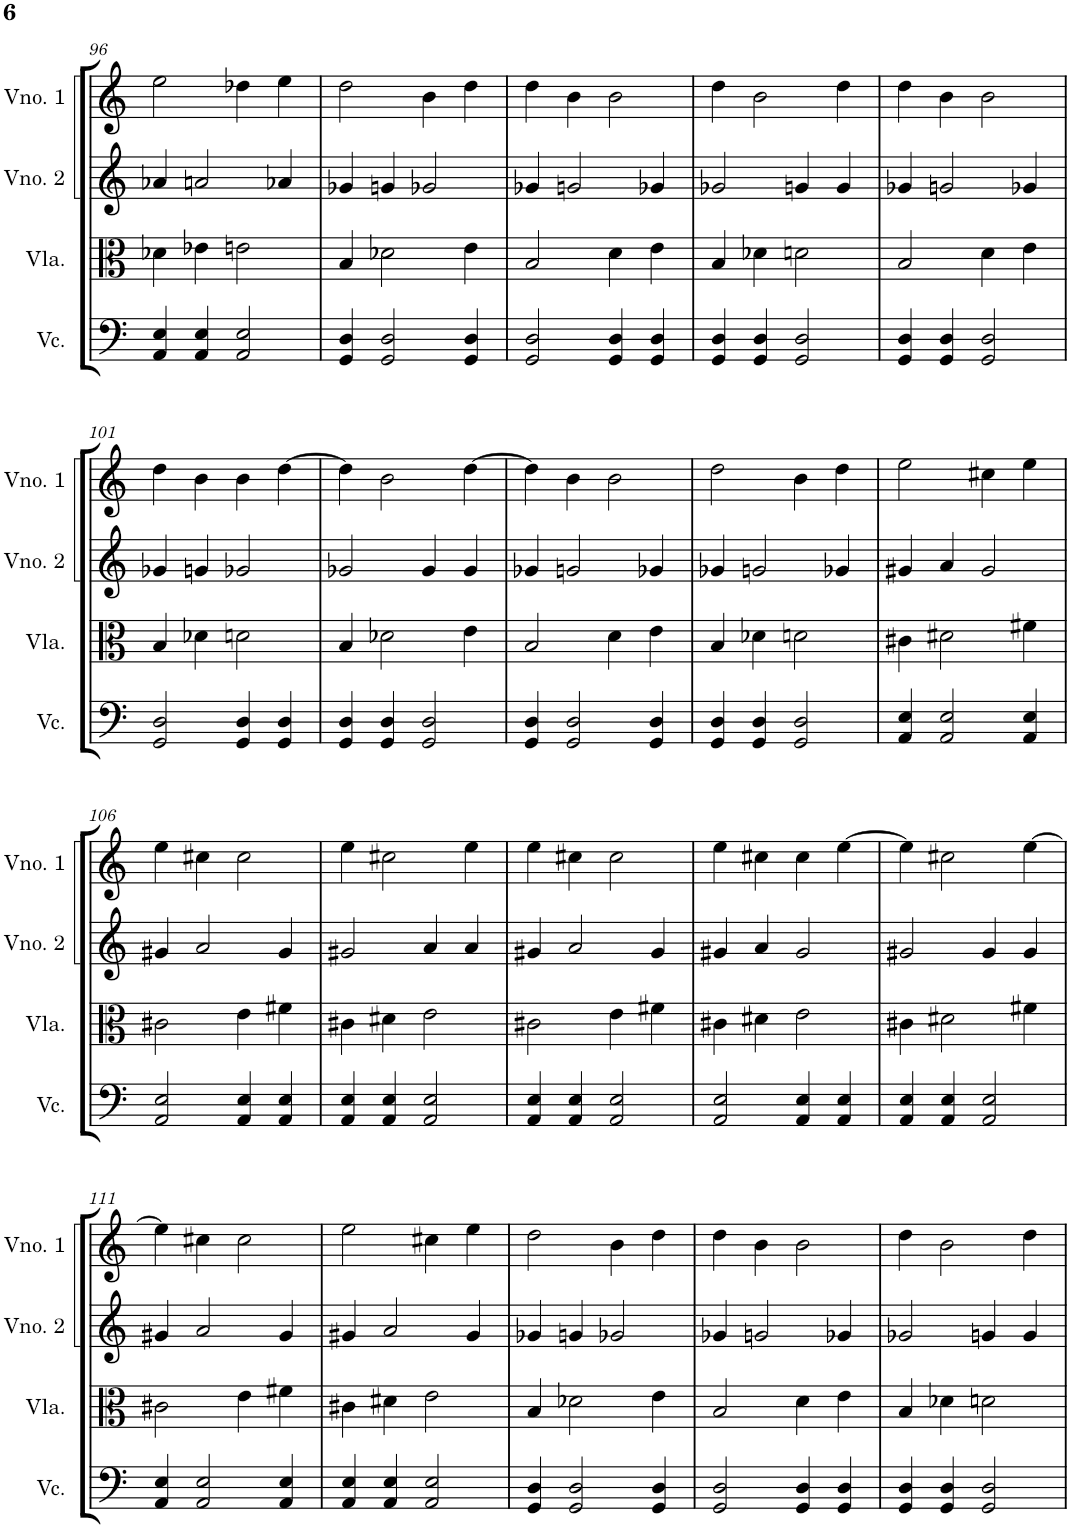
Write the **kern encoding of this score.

**kern	**kern	**kern	**kern
*part4	*part3	*part2	*part1
*staff4	*staff3	*staff2	*staff1
*I"Violoncelo	*I"Viola	*I"Violino 2	*I"Violino 1
*I'Vc.	*I'Vla.	*I'Vno. 2	*I'Vno. 1
!!LO:PB:g=z
*clefF4	*clefC3	*clefG2	*clefG2
*k[]	*k[]	*k[]	*k[]
*M4/4	*M4/4	*M4/4	*M4/4
=96	=96	=96	=96
4AA/ 4E/	4d-X\	4a-X/	2ee\
4AA/ 4E/	4e-X\	2an/	.
2AA/ 2E/	2en\	.	4dd-X\
.	.	4a-X/	4ee\
=97	=97	=97	=97
4GG/ 4D/	4B/	4g-X/	2dd\
2GG/ 2D/	2d-X\	4gn/	.
.	.	2g-X/	4b\
4GG/ 4D/	4e\	.	4dd\
=98	=98	=98	=98
2GG/ 2D/	2B/	4g-X/	4dd\
.	.	2gn/	4b\
4GG/ 4D/	4d\	.	2b\
4GG/ 4D/	4e\	4g-X/	.
=99	=99	=99	=99
4GG/ 4D/	4B/	2g-X/	4dd\
4GG/ 4D/	4d-X\	.	2b\
2GG/ 2D/	2dn\	4gn/	.
.	.	4g/	4dd\
=100	=100	=100	=100
4GG/ 4D/	2B/	4g-X/	4dd\
4GG/ 4D/	.	2gn/	4b\
2GG/ 2D/	4d\	.	2b\
.	4e\	4g-X/	.
!!LO:LB:g=z
=101	=101	=101	=101
2GG/ 2D/	4B/	4g-X/	4dd\
.	4d-X\	4gn/	4b\
4GG/ 4D/	2dn\	2g-X/	4b\
4GG/ 4D/	.	.	[4dd\
=102	=102	=102	=102
4GG/ 4D/	4B/	2g-X/	4dd\]
4GG/ 4D/	2d-X\	.	2b\
2GG/ 2D/	.	4g-/	.
.	4e\	4g-/	[4dd\
=103	=103	=103	=103
4GG/ 4D/	2B/	4g-X/	4dd\]
2GG/ 2D/	.	2gn/	4b\
.	4d\	.	2b\
4GG/ 4D/	4e\	4g-X/	.
=104	=104	=104	=104
4GG/ 4D/	4B/	4g-X/	2dd\
4GG/ 4D/	4d-X\	2gn/	.
2GG/ 2D/	2dn\	.	4b\
.	.	4g-X/	4dd\
=105	=105	=105	=105
4AA/ 4E/	4c#X\	4g#X/	2ee\
2AA/ 2E/	2d#X\	4a/	.
.	.	2g#/	4cc#X\
4AA/ 4E/	4f#X\	.	4ee\
!!LO:LB:g=z
=106	=106	=106	=106
2AA/ 2E/	2c#X\	4g#X/	4ee\
.	.	2a/	4cc#X\
4AA/ 4E/	4e\	.	2cc#\
4AA/ 4E/	4f#X\	4g#/	.
=107	=107	=107	=107
4AA/ 4E/	4c#X\	2g#X/	4ee\
4AA/ 4E/	4d#X\	.	2cc#X\
2AA/ 2E/	2e\	4a/	.
.	.	4a/	4ee\
=108	=108	=108	=108
4AA/ 4E/	2c#X\	4g#X/	4ee\
4AA/ 4E/	.	2a/	4cc#X\
2AA/ 2E/	4e\	.	2cc#\
.	4f#X\	4g#/	.
=109	=109	=109	=109
2AA/ 2E/	4c#X\	4g#X/	4ee\
.	4d#X\	4a/	4cc#X\
4AA/ 4E/	2e\	2g#/	4cc#\
4AA/ 4E/	.	.	[4ee\
=110	=110	=110	=110
4AA/ 4E/	4c#X\	2g#X/	4ee\]
4AA/ 4E/	2d#X\	.	2cc#X\
2AA/ 2E/	.	4g#/	.
.	4f#X\	4g#/	[4ee\
!!LO:LB:g=z
=111	=111	=111	=111
4AA/ 4E/	2c#X\	4g#X/	4ee\]
2AA/ 2E/	.	2a/	4cc#X\
.	4e\	.	2cc#\
4AA/ 4E/	4f#X\	4g#/	.
=112	=112	=112	=112
4AA/ 4E/	4c#X\	4g#X/	2ee\
4AA/ 4E/	4d#X\	2a/	.
2AA/ 2E/	2e\	.	4cc#X\
.	.	4g#/	4ee\
=113	=113	=113	=113
4GG/ 4D/	4B/	4g-X/	2dd\
2GG/ 2D/	2d-X\	4gn/	.
.	.	2g-X/	4b\
4GG/ 4D/	4e\	.	4dd\
=114	=114	=114	=114
2GG/ 2D/	2B/	4g-X/	4dd\
.	.	2gn/	4b\
4GG/ 4D/	4d\	.	2b\
4GG/ 4D/	4e\	4g-X/	.
=115	=115	=115	=115
4GG/ 4D/	4B/	2g-X/	4dd\
4GG/ 4D/	4d-X\	.	2b\
2GG/ 2D/	2dn\	4gn/	.
.	.	4g/	4dd\
=	=	=	=
*-	*-	*-	*-
